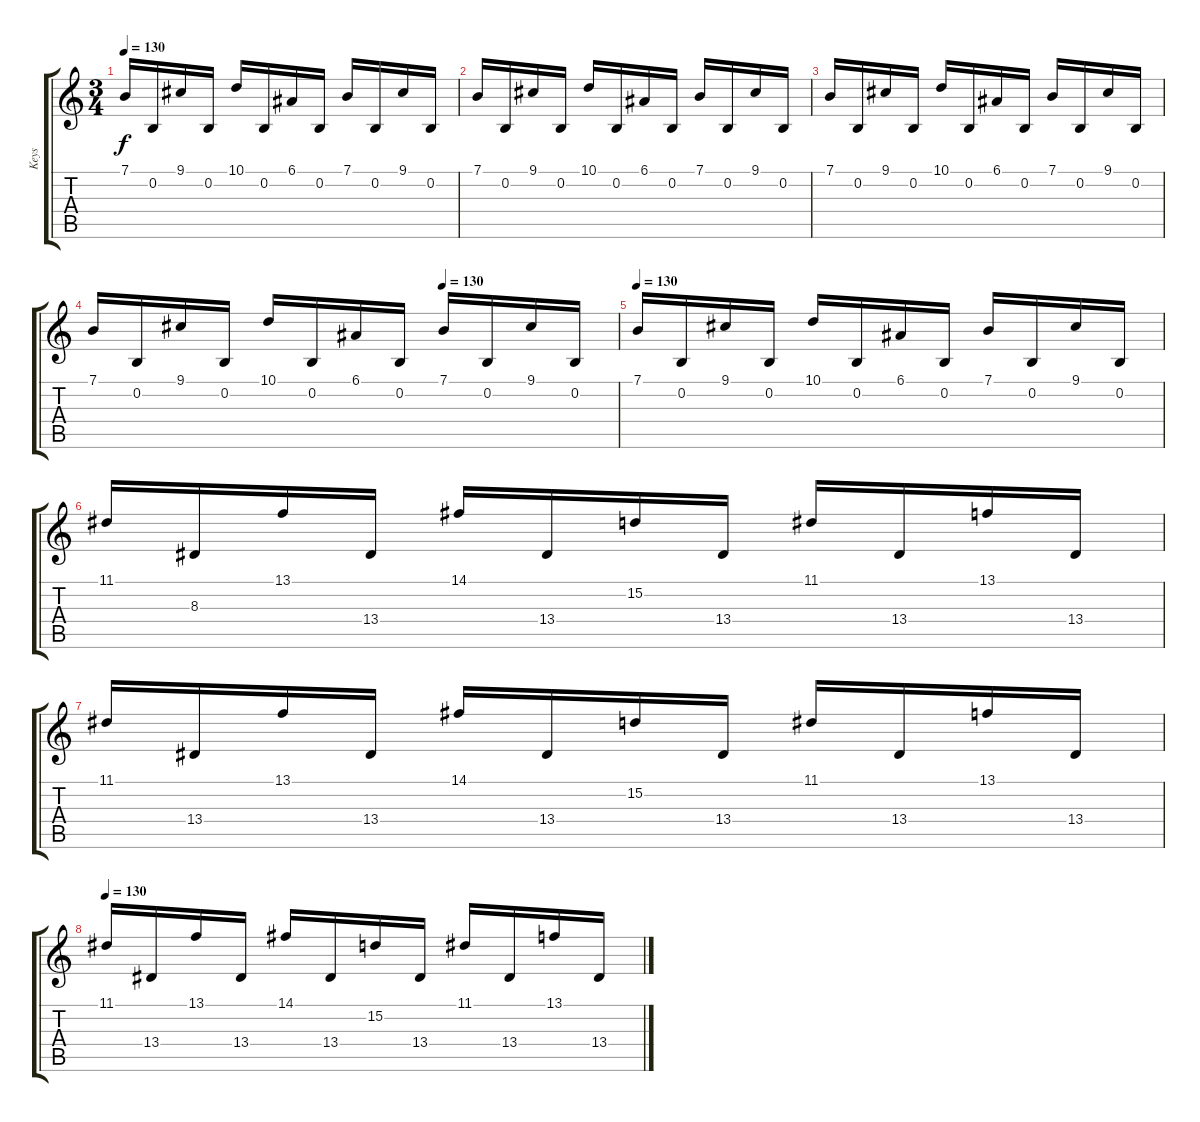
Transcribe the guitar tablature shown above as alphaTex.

\track ("Keys" "Keys") {instrument harpsichord}
\staff {score tabs}
\tuning (E4 B3 G3 D3 A2 E2) {hide}
\ts (3 4)
\tempo 130
\clef g2
\ks c
7.1.16{dy f} 0.2.16 9.1.16 0.2.16 10.1.16 0.2.16 6.1.16 0.2.16 7.1.16 0.2.16 9.1.16 0.2.16 |
7.1.16 0.2.16 9.1.16 0.2.16 10.1.16 0.2.16 6.1.16 0.2.16 7.1.16 0.2.16 9.1.16 0.2.16 |
7.1.16 0.2.16 9.1.16 0.2.16 10.1.16 0.2.16 6.1.16 0.2.16 7.1.16 0.2.16 9.1.16 0.2.16 |
\tempo (130 0.6666666666666666)
7.1.16 0.2.16 9.1.16 0.2.16 10.1.16 0.2.16 6.1.16 0.2.16 7.1.16 0.2.16 9.1.16 0.2.16 |
\tempo 130
7.1.16 0.2.16 9.1.16 0.2.16 10.1.16 0.2.16 6.1.16 0.2.16 7.1.16 0.2.16 9.1.16 0.2.16 |
11.1.16 8.3.16 13.1.16 13.4.16 14.1.16 13.4.16 15.2.16 13.4.16 11.1.16 13.4.16 13.1.16 13.4.16 |
11.1.16 13.4.16 13.1.16 13.4.16 14.1.16 13.4.16 15.2.16 13.4.16 11.1.16 13.4.16 13.1.16 13.4.16 |
\tempo 130
11.1.16 13.4.16 13.1.16 13.4.16 14.1.16 13.4.16 15.2.16 13.4.16 11.1.16 13.4.16 13.1.16 13.4.16
